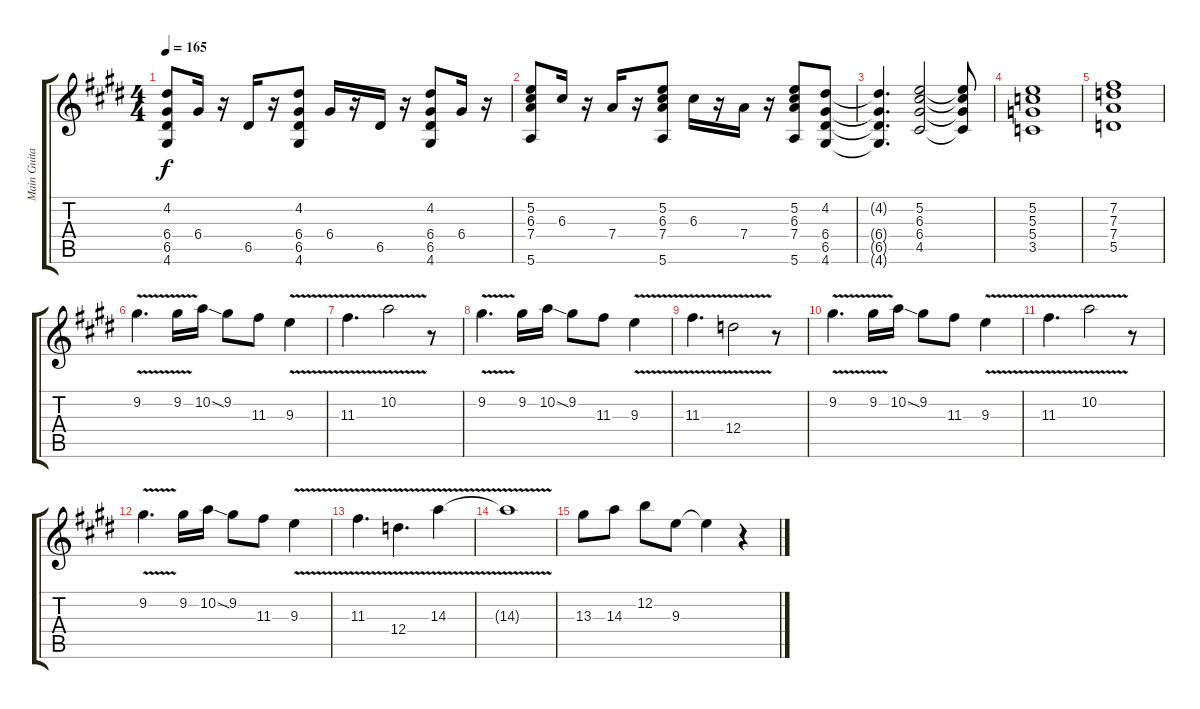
\track ("Main Guitar" "Main Guita") {instrument distortionguitar}
\staff {score tabs}
\tuning (E4 B3 G3 D3 A2 E2) {hide}
\ts (4 4)
\tempo 165
\clef g2
\ks e
(4.2 6.4 6.5 4.6).8{dy f} 6.4.16 r.16 6.5.16 r.16 (4.2 6.4 6.5 4.6).8 6.4.16 r.16 6.5.16 r.16 (4.2 6.4 6.5 4.6).8 6.4.16 r.16 |
(5.2 6.3 7.4 5.6).8 6.3.16 r.16 7.4.16 r.16 (5.2 6.3 7.4 5.6).8 6.3.16 r.16 7.4.16 r.16 (5.2 6.3 7.4 5.6).8 (4.2 6.4 6.5 4.6).8 |
(4.2{t} 6.4{t} 6.5{t} 4.6{t}).4{d} (5.2 6.3 6.4 4.5).2 (5.2{t} 6.3{t} 6.4{t} 4.5{t}).8 |
(5.2 5.3 5.4 3.5).1 |
(7.2 7.3 7.4 5.5).1 |
9.2{v}.4{d volume 15} 9.2{v}.16 10.2{sod}.16 9.2.8 11.3.8 9.3{v}.4 |
11.3{v}.4{d} 10.2{v}.2 r.8 |
9.2{v}.4{d} 9.2.16 10.2{sod}.16 9.2.8 11.3.8 9.3{v}.4 |
11.3{v}.4{d} 12.4{v}.2 r.8 |
9.2{v}.4{d} 9.2{v}.16 10.2{sod}.16 9.2.8 11.3.8 9.3{v}.4 |
11.3{v}.4{d} 10.2{v}.2 r.8 |
9.2{v}.4{d} 9.2.16 10.2{sod}.16 9.2.8 11.3.8 9.3{v}.4 |
11.3{v}.4{d} 12.4{v}.4{d} 14.3{v}.4 |
14.3{v t}.1 |
13.3.8 14.3.8 12.2.8 9.3.8 9.3{t}.4 r.4
